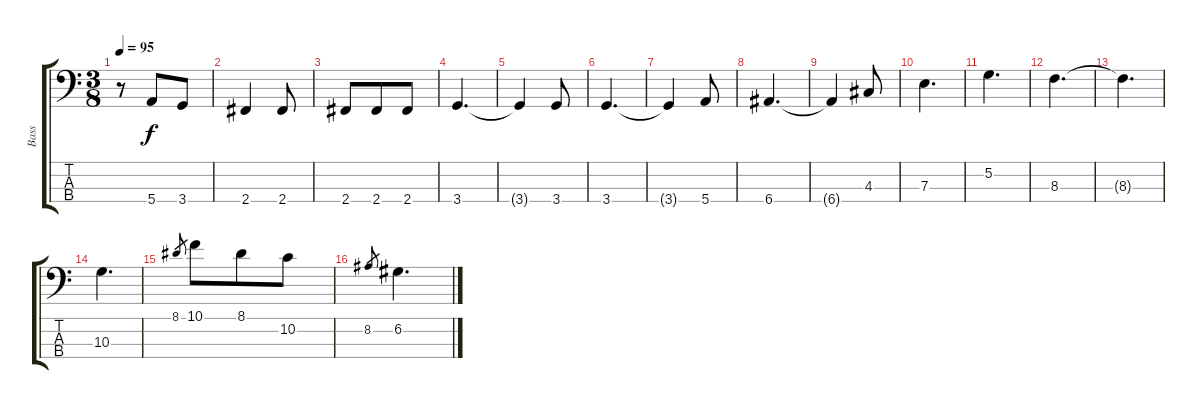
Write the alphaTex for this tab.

\track ("Bass" "Bass") {instrument electricbassfinger}
\staff {score tabs}
\tuning (G2 D2 A1 E1) {hide}
\ts (3 8)
\tempo 95
\clef f4
\ks c
r.8{dy f} 5.4.8 3.4.8 |
2.4.4 2.4.8 |
2.4.8 2.4.8 2.4.8 |
3.4.4{d} |
3.4{t}.4 3.4.8 |
3.4.4{d} |
3.4{t}.4 5.4.8 |
6.4.4{d} |
6.4{t}.4 4.3.8 |
7.3.4{d} |
5.2.4{d} |
8.3.4{d} |
8.3{t}.4{d} |
10.3.4{d} |
8.1.8{gr} 10.1.8 8.1.8 10.2.8 |
8.2.8{gr} 6.2.4{d}
